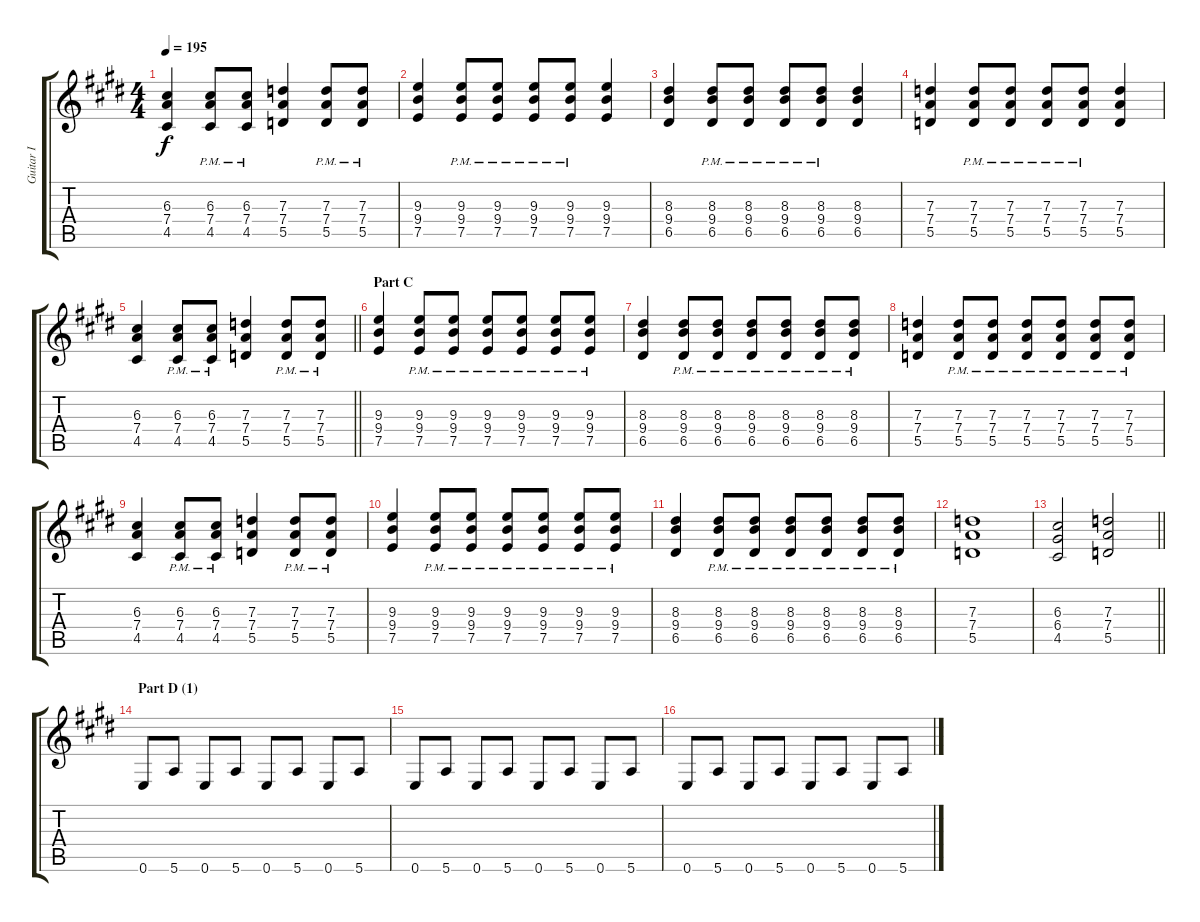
\track ("Guitar I" "Guitar I") {instrument distortionguitar}
\staff {score tabs}
\tuning (E4 B3 G3 D3 A2 E2) {hide}
\ts (4 4)
\tempo 195
\clef g2
\ks e
(6.3 7.4 4.5).4{dy f} (6.3{pm} 7.4{pm} 4.5{pm}).8 (6.3{pm} 7.4{pm} 4.5{pm}).8 (7.3 7.4 5.5).4 (7.3{pm} 7.4{pm} 5.5{pm}).8 (7.3{pm} 7.4{pm} 5.5{pm}).8 |
(9.3 9.4 7.5).4 (9.3{pm} 9.4{pm} 7.5{pm}).8 (9.3{pm} 9.4{pm} 7.5{pm}).8 (9.3{pm} 9.4{pm} 7.5{pm}).8 (9.3{pm} 9.4{pm} 7.5{pm}).8 (9.3 9.4 7.5).4 |
(8.3 9.4 6.5).4 (8.3{pm} 9.4{pm} 6.5{pm}).8 (8.3{pm} 9.4{pm} 6.5{pm}).8 (8.3{pm} 9.4{pm} 6.5{pm}).8 (8.3{pm} 9.4{pm} 6.5{pm}).8 (8.3 9.4 6.5).4 |
(7.3 7.4 5.5).4 (7.3{pm} 7.4{pm} 5.5{pm}).8 (7.3{pm} 7.4{pm} 5.5{pm}).8 (7.3{pm} 7.4{pm} 5.5{pm}).8 (7.3{pm} 7.4{pm} 5.5{pm}).8 (7.3 7.4 5.5).4 |
\barLineRight lightlight
(6.3 7.4 4.5).4 (6.3{pm} 7.4{pm} 4.5{pm}).8 (6.3{pm} 7.4{pm} 4.5{pm}).8 (7.3 7.4 5.5).4 (7.3{pm} 7.4{pm} 5.5{pm}).8 (7.3{pm} 7.4{pm} 5.5{pm}).8 |
\section ("" "Part C")
(9.3 9.4 7.5).4 (9.3{pm} 9.4{pm} 7.5{pm}).8 (9.3{pm} 9.4{pm} 7.5{pm}).8 (9.3{pm} 9.4{pm} 7.5{pm}).8 (9.3{pm} 9.4{pm} 7.5{pm}).8 (9.3{pm} 9.4{pm} 7.5{pm}).8 (9.3{pm} 9.4{pm} 7.5{pm}).8 |
(8.3 9.4 6.5).4 (8.3{pm} 9.4{pm} 6.5{pm}).8 (8.3{pm} 9.4{pm} 6.5{pm}).8 (8.3{pm} 9.4{pm} 6.5{pm}).8 (8.3{pm} 9.4{pm} 6.5{pm}).8 (8.3{pm} 9.4{pm} 6.5{pm}).8 (8.3{pm} 9.4{pm} 6.5{pm}).8 |
(7.3 7.4 5.5).4 (7.3{pm} 7.4{pm} 5.5{pm}).8 (7.3{pm} 7.4{pm} 5.5{pm}).8 (7.3{pm} 7.4{pm} 5.5{pm}).8 (7.3{pm} 7.4{pm} 5.5{pm}).8 (7.3{pm} 7.4{pm} 5.5{pm}).8 (7.3{pm} 7.4{pm} 5.5{pm}).8 |
(6.3 7.4 4.5).4 (6.3{pm} 7.4{pm} 4.5{pm}).8 (6.3{pm} 7.4{pm} 4.5{pm}).8 (7.3 7.4 5.5).4 (7.3{pm} 7.4{pm} 5.5{pm}).8 (7.3{pm} 7.4{pm} 5.5{pm}).8 |
(9.3 9.4 7.5).4 (9.3{pm} 9.4{pm} 7.5{pm}).8 (9.3{pm} 9.4{pm} 7.5{pm}).8 (9.3{pm} 9.4{pm} 7.5{pm}).8 (9.3{pm} 9.4{pm} 7.5{pm}).8 (9.3{pm} 9.4{pm} 7.5{pm}).8 (9.3{pm} 9.4{pm} 7.5{pm}).8 |
(8.3 9.4 6.5).4 (8.3{pm} 9.4{pm} 6.5{pm}).8 (8.3{pm} 9.4{pm} 6.5{pm}).8 (8.3{pm} 9.4{pm} 6.5{pm}).8 (8.3{pm} 9.4{pm} 6.5{pm}).8 (8.3{pm} 9.4{pm} 6.5{pm}).8 (8.3{pm} 9.4{pm} 6.5{pm}).8 |
(7.3 7.4 5.5).1 |
\barLineRight lightlight
(6.3 6.4 4.5).2 (7.3 7.4 5.5).2 |
\section ("" "Part D (1)")
0.6.8 5.6.8 0.6.8 5.6.8 0.6.8 5.6.8 0.6.8 5.6.8 |
0.6.8 5.6.8 0.6.8 5.6.8 0.6.8 5.6.8 0.6.8 5.6.8 |
0.6.8 5.6.8 0.6.8 5.6.8 0.6.8 5.6.8 0.6.8 5.6.8
